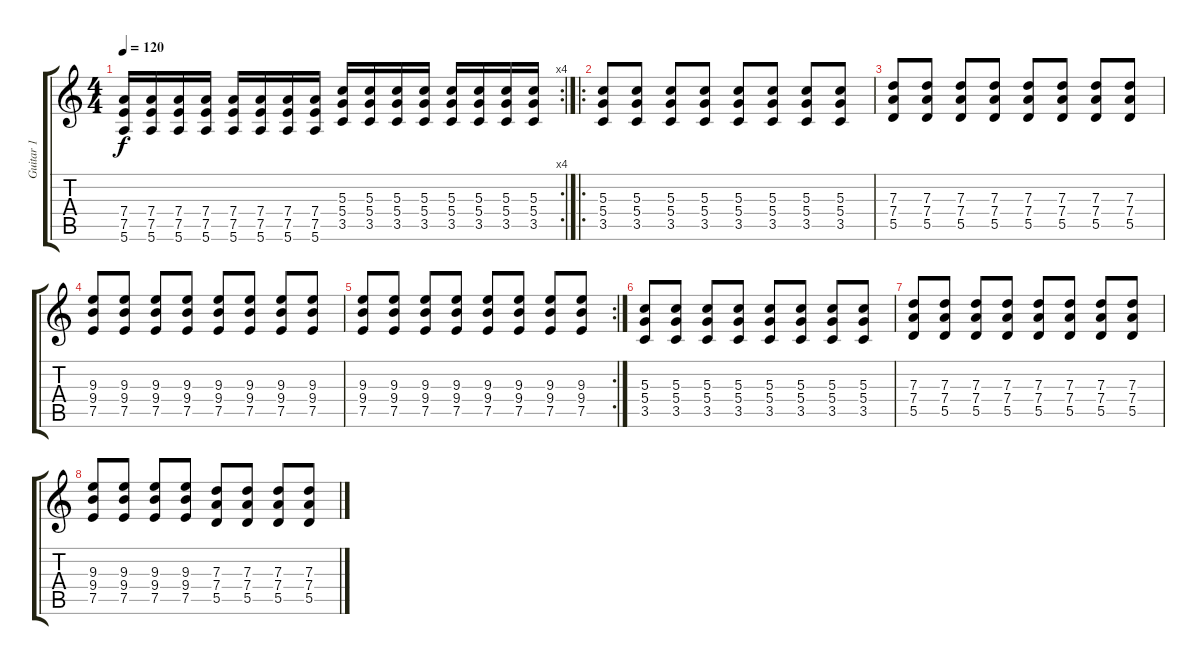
\track ("Guitar 1" "Guitar 1") {instrument distortionguitar}
\staff {score tabs}
\tuning (E4 B3 G3 D3 A2 E2) {hide}
\rc 4
\ts (4 4)
\tempo 120
\clef g2
\ks c
(7.4 7.5 5.6).16{dy f} (7.4 7.5 5.6).16 (7.4 7.5 5.6).16 (7.4 7.5 5.6).16 (7.4 7.5 5.6).16 (7.4 7.5 5.6).16 (7.4 7.5 5.6).16 (7.4 7.5 5.6).16 (5.3 5.4 3.5).16 (5.3 5.4 3.5).16 (5.3 5.4 3.5).16 (5.3 5.4 3.5).16 (5.3 5.4 3.5).16 (5.3 5.4 3.5).16 (5.3 5.4 3.5).16 (5.3 5.4 3.5).16 |
\ro
(5.3 5.4 3.5).8 (5.3 5.4 3.5).8 (5.3 5.4 3.5).8 (5.3 5.4 3.5).8 (5.3 5.4 3.5).8 (5.3 5.4 3.5).8 (5.3 5.4 3.5).8 (5.3 5.4 3.5).8 |
(7.3 7.4 5.5).8 (7.3 7.4 5.5).8 (7.3 7.4 5.5).8 (7.3 7.4 5.5).8 (7.3 7.4 5.5).8 (7.3 7.4 5.5).8 (7.3 7.4 5.5).8 (7.3 7.4 5.5).8 |
(9.3 9.4 7.5).8 (9.3 9.4 7.5).8 (9.3 9.4 7.5).8 (9.3 9.4 7.5).8 (9.3 9.4 7.5).8 (9.3 9.4 7.5).8 (9.3 9.4 7.5).8 (9.3 9.4 7.5).8 |
\rc 2
(9.3 9.4 7.5).8 (9.3 9.4 7.5).8 (9.3 9.4 7.5).8 (9.3 9.4 7.5).8 (9.3 9.4 7.5).8 (9.3 9.4 7.5).8 (9.3 9.4 7.5).8 (9.3 9.4 7.5).8 |
(5.3 5.4 3.5).8 (5.3 5.4 3.5).8 (5.3 5.4 3.5).8 (5.3 5.4 3.5).8 (5.3 5.4 3.5).8 (5.3 5.4 3.5).8 (5.3 5.4 3.5).8 (5.3 5.4 3.5).8 |
(7.3 7.4 5.5).8 (7.3 7.4 5.5).8 (7.3 7.4 5.5).8 (7.3 7.4 5.5).8 (7.3 7.4 5.5).8 (7.3 7.4 5.5).8 (7.3 7.4 5.5).8 (7.3 7.4 5.5).8 |
(9.3 9.4 7.5).8 (9.3 9.4 7.5).8 (9.3 9.4 7.5).8 (9.3 9.4 7.5).8 (7.3 7.4 5.5).8 (7.3 7.4 5.5).8 (7.3 7.4 5.5).8 (7.3 7.4 5.5).8
